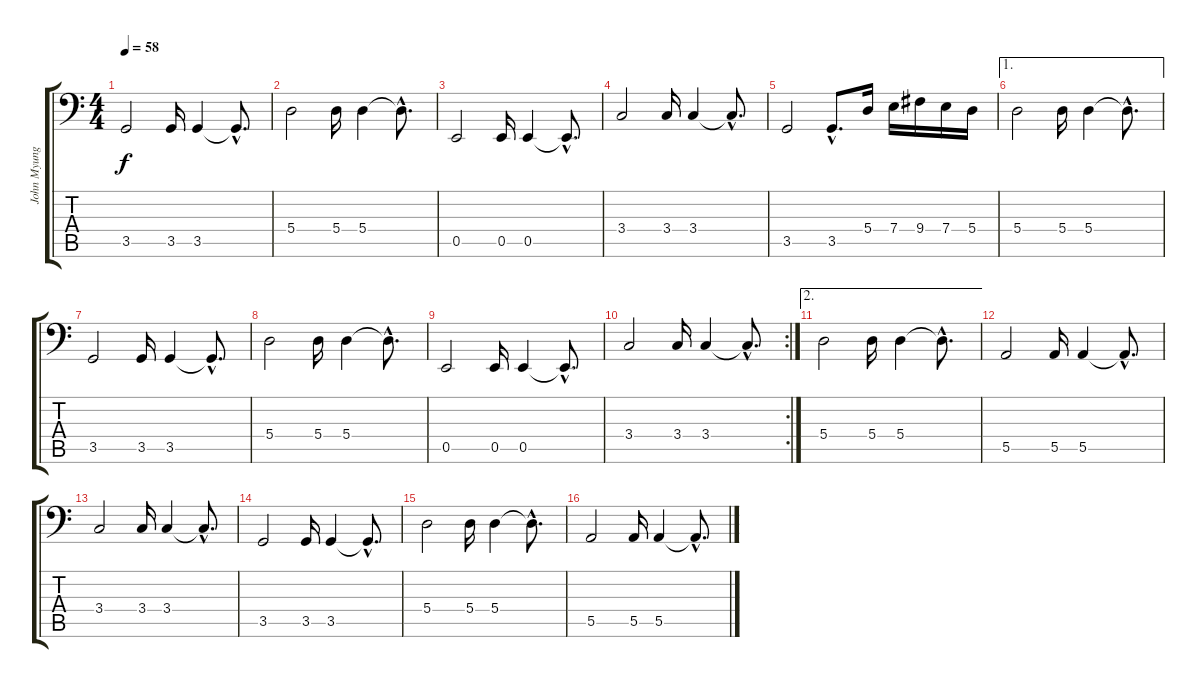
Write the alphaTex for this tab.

\track ("John Myung - 6 Strings Bass" "John Myung") {instrument electricbassfinger}
\staff {score tabs}
\tuning (C3 G2 D2 A1 E1 B0) {hide}
\ts (4 4)
\tempo 58
\clef f4
\ks c
3.5.2{dy f} 3.5.16 3.5.4 3.5{hac t}.8{d} |
5.4.2 5.4.16 5.4.4 5.4{hac t}.8{d} |
0.5.2 0.5.16 0.5.4 0.5{hac t}.8{d} |
3.4.2 3.4.16 3.4.4 3.4{hac t}.8{d} |
3.5.2 3.5{hac}.8{d} 5.4.16 7.4.16 9.4.16 7.4.16 5.4.16 |
\ae 1
5.4.2 5.4.16 5.4.4 5.4{hac t}.8{d} |
3.5.2 3.5.16 3.5.4 3.5{hac t}.8{d} |
5.4.2 5.4.16 5.4.4 5.4{hac t}.8{d} |
0.5.2 0.5.16 0.5.4 0.5{hac t}.8{d} |
\rc 2
3.4.2 3.4.16 3.4.4 3.4{hac t}.8{d} |
\ae 2
5.4.2 5.4.16 5.4.4 5.4{hac t}.8{d} |
5.5.2 5.5.16 5.5.4 5.5{hac t}.8{d} |
3.4.2 3.4.16 3.4.4 3.4{hac t}.8{d} |
3.5.2 3.5.16 3.5.4 3.5{hac t}.8{d} |
5.4.2 5.4.16 5.4.4 5.4{hac t}.8{d} |
5.5.2 5.5.16 5.5.4 5.5{hac t}.8{d}
